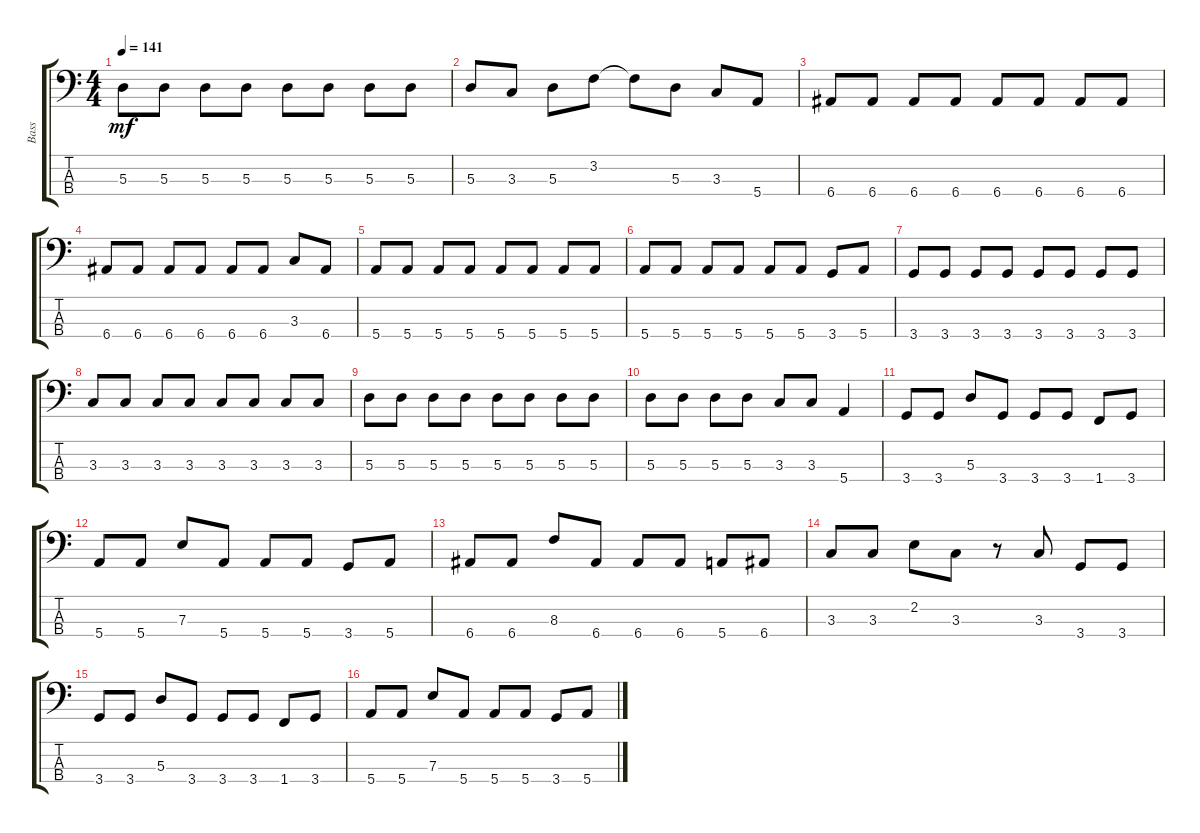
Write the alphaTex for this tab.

\track ("Bass" "Bass") {instrument electricbassfinger}
\staff {score tabs}
\tuning (G2 D2 A1 E1) {hide}
\ts (4 4)
\tempo 141
\clef f4
\ks c
5.3.8{dy mf} 5.3.8 5.3.8 5.3.8 5.3.8 5.3.8 5.3.8 5.3.8 |
5.3.8 3.3.8 5.3.8 3.2.8 3.2{t}.8 5.3.8 3.3.8 5.4.8 |
6.4.8 6.4.8 6.4.8 6.4.8 6.4.8 6.4.8 6.4.8 6.4.8 |
6.4.8 6.4.8 6.4.8 6.4.8 6.4.8 6.4.8 3.3.8 6.4.8 |
5.4.8 5.4.8 5.4.8 5.4.8 5.4.8 5.4.8 5.4.8 5.4.8 |
5.4.8 5.4.8 5.4.8 5.4.8 5.4.8 5.4.8 3.4.8 5.4.8 |
3.4.8 3.4.8 3.4.8 3.4.8 3.4.8 3.4.8 3.4.8 3.4.8 |
3.3.8 3.3.8 3.3.8 3.3.8 3.3.8 3.3.8 3.3.8 3.3.8 |
5.3.8 5.3.8 5.3.8 5.3.8 5.3.8 5.3.8 5.3.8 5.3.8 |
5.3.8 5.3.8 5.3.8 5.3.8 3.3.8 3.3.8 5.4.4 |
3.4.8 3.4.8 5.3.8 3.4.8 3.4.8 3.4.8 1.4.8 3.4.8 |
5.4.8 5.4.8 7.3.8 5.4.8 5.4.8 5.4.8 3.4.8 5.4.8 |
6.4.8 6.4.8 8.3.8 6.4.8 6.4.8 6.4.8 5.4.8 6.4.8 |
3.3.8 3.3.8 2.2.8 3.3.8 r.8 3.3.8 3.4.8 3.4.8 |
3.4.8 3.4.8 5.3.8 3.4.8 3.4.8 3.4.8 1.4.8 3.4.8 |
5.4.8 5.4.8 7.3.8 5.4.8 5.4.8 5.4.8 3.4.8 5.4.8
